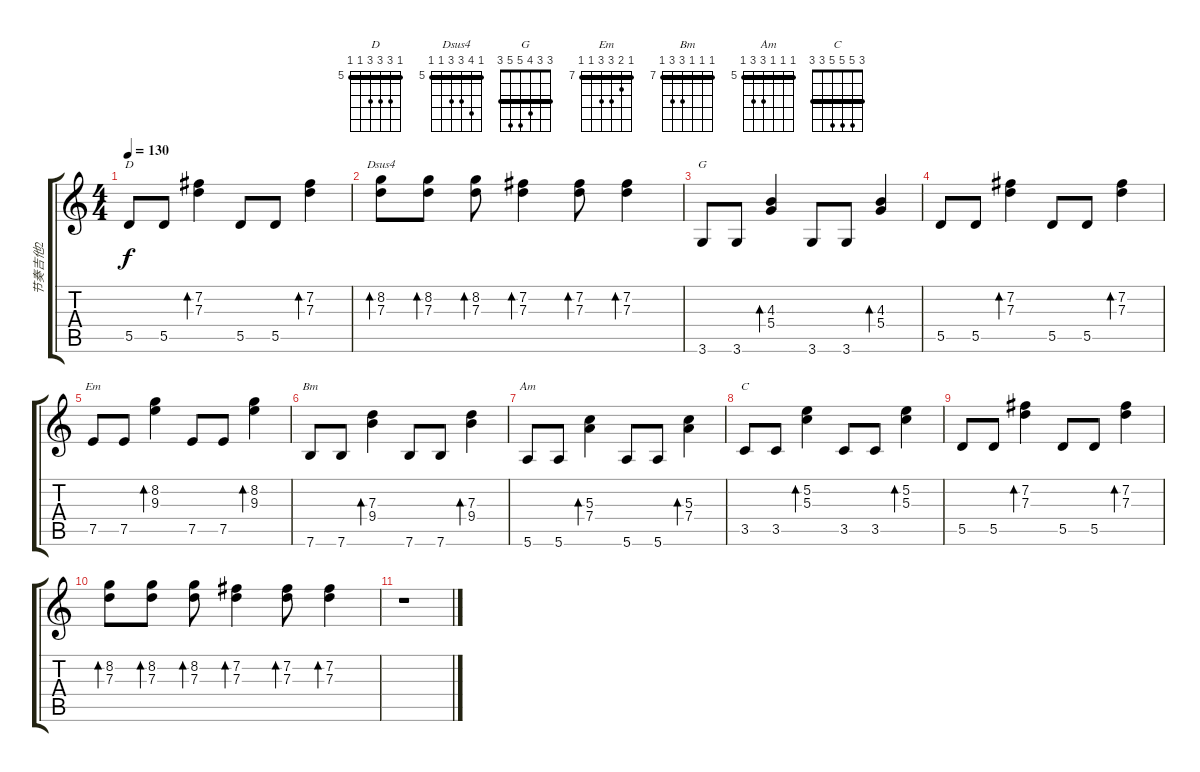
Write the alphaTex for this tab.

\track ("节奏吉他2" "节奏吉他2") {instrument overdrivenguitar}
\staff {score tabs}
\tuning (E4 B3 G3 D3 A2 E2) {hide}
\chord ("D" 5 7 7 7 5 5) {firstfret 5 barre 5}
\chord ("Dsus4" 5 8 7 7 5 5) {firstfret 5 barre 5}
\chord ("G" 3 3 4 5 5 3) {barre 3}
\chord ("Em" 7 8 9 9 7 7) {firstfret 7 barre 7}
\chord ("Bm" 7 7 7 9 9 7) {firstfret 7 barre 7}
\chord ("Am" 5 5 5 7 7 5) {firstfret 5 barre 5}
\chord ("C" 3 5 5 5 3 3) {barre 3}
\ts (4 4)
\tempo 130
\clef g2
\ks c
5.5.8{ch "D" dy f} 5.5.8 (7.2 7.3).4{bd 120} 5.5.8 5.5.8 (7.2 7.3).4{bd 120} |
(8.2 7.3).8{bd 120 ch "Dsus4"} (8.2 7.3).8{bd 120} (8.2 7.3).8{bd 120} (7.2 7.3).4{bd 120} (7.2 7.3).8{bd 120} (7.2 7.3).4{bd 120} |
3.6.8{ch "G"} 3.6.8 (4.3 5.4).4{bd 120} 3.6.8 3.6.8 (4.3 5.4).4{bd 120} |
5.5.8 5.5.8 (7.2 7.3).4{bd 120} 5.5.8 5.5.8 (7.2 7.3).4{bd 120} |
7.5.8{ch "Em"} 7.5.8 (8.2 9.3).4{bd 120} 7.5.8 7.5.8 (8.2 9.3).4{bd 120} |
7.6.8{ch "Bm"} 7.6.8 (7.3 9.4).4{bd 120} 7.6.8 7.6.8 (7.3 9.4).4{bd 120} |
5.6.8{ch "Am"} 5.6.8 (5.3 7.4).4{bd 120} 5.6.8 5.6.8 (5.3 7.4).4{bd 120} |
3.5.8{ch "C"} 3.5.8 (5.2 5.3).4{bd 120} 3.5.8 3.5.8 (5.2 5.3).4{bd 120} |
5.5.8 5.5.8 (7.2 7.3).4{bd 120} 5.5.8 5.5.8 (7.2 7.3).4{bd 120} |
(8.2 7.3).8{bd 120} (8.2 7.3).8{bd 120} (8.2 7.3).8{bd 120} (7.2 7.3).4{bd 120} (7.2 7.3).8{bd 120} (7.2 7.3).4{bd 120} |
r.1
